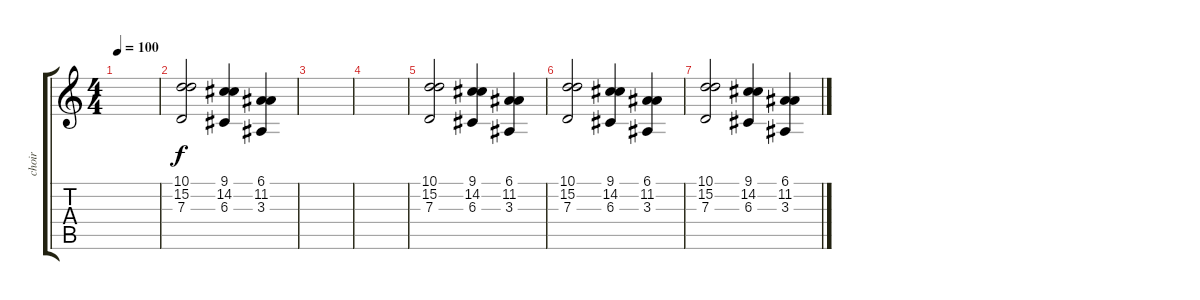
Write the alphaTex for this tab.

\track ("choir" "choir") {instrument choiraahs}
\staff {score tabs}
\tuning (E4 B3 G3 D3 A2 E2) {hide}
\ts (4 4)
\tempo 100
\clef g2
\ks c
|
(10.1 15.2 7.3).2 (9.1 14.2 6.3).4 (6.1 11.2 3.3).4 |
|
|
(10.1 15.2 7.3).2 (9.1 14.2 6.3).4 (6.1 11.2 3.3).4 |
(10.1 15.2 7.3).2 (9.1 14.2 6.3).4 (6.1 11.2 3.3).4 |
(10.1 15.2 7.3).2 (9.1 14.2 6.3).4 (6.1 11.2 3.3).4
